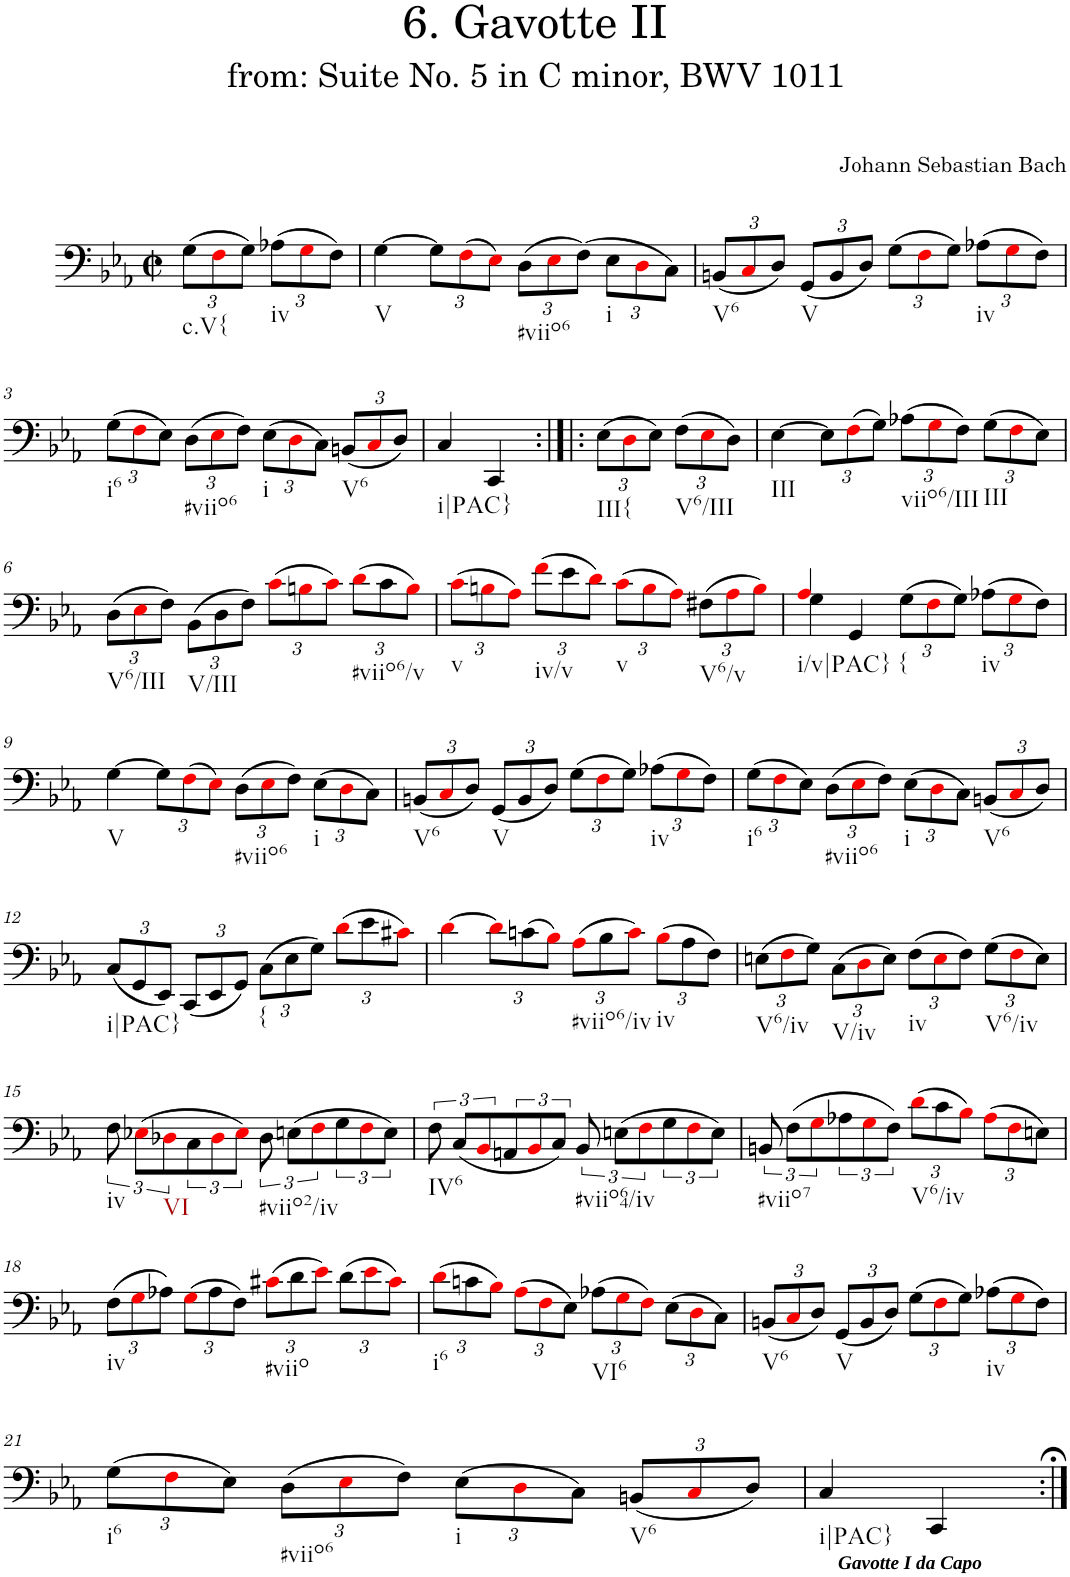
**kern
*part1
*staff1
*I"Piano
*I'Pno.
*clefF4
*k[b-e-a-]
*M2/2
*met(c|)
*Xbrackettup
=
!LO:TX:b:t=c.V{
(12G\L
12Fi\
12G\J)
!LO:TX:b:t=iv
(12A-X\L
12Gi\
12F\J)
=1
!LO:TX:b:t=V
[4G\
12G\L]
(12Fi\
12E-i\J)
!LO:TX:b:t=#viio6
(12D\L
12E-i\
(12F\J)
!LO:TX:b:t=i
12E-\L
12Di\
12C\J)
=2
!LO:TX:b:t=V6
(12BBn/L
12Ci/
12D/J)
!LO:TX:b:t=V
(12GG/L
12BB/
12D/J)
(12G\L
12Fi\
12G\J)
!LO:TX:b:t=iv
(12A-X\L
12Gi\
12F\J)
!!LO:LB:g=z
=3
!LO:TX:b:t=i6
(12G\L
12Fi\
12E-\J)
!LO:TX:b:t=#viio6
(12D\L
12E-i\
12F\J)
!LO:TX:b:t=i
(12E-\L
12Di\
12C\J)
!LO:TX:b:t=V6
(12BBn/L
12Ci/
12D/J)
=4
!LO:TX:b:t=i|PAC}
4C/
4CC/
!LO:TX:b:t=III{
(12E-\L
12Di\
12E-\J)
!LO:TX:b:t=V6/III
(12F\L
12E-i\
12D\J)
=5
!LO:TX:b:t=III
[4E-\
12E-\L]
(12Fi\
12G\J)
!LO:TX:b:t=viio6/III
(12A-X\L
12Gi\
12F\J)
!LO:TX:b:t=III
(12G\L
12Fi\
12E-\J)
!!LO:LB:g=z
=6
!LO:TX:b:t=V6/III
(12D\L
12E-i\
12F\J)
!LO:TX:b:t=V/III
(12BB-\L
12D\
12F\J)
(12ci\L
12Bni\
12ci\J)
!LO:TX:b:t=#viio6/v
(12di\L
12c\
12Bi\J)
=7
!LO:TX:b:t=v
(12ci\L
12Bni\
12A-i\J)
!LO:TX:b:t=iv/v
(12fi\L
12e-\
12di\J)
!LO:TX:b:t=v
(12ci\L
12Bi\
12A-i\J)
!LO:TX:b:t=V6/v
(12F#X\L
12A-i\
12Bi\J)
=8
*^
!LO:TX:b:t=i/v|PAC}	!
4A-i/	4G\
4GG/	2.ryy
!LO:TX:b:t={	!
(12G\L	.
12Fi\	.
12G\J)	.
!LO:TX:b:t=iv	!
(12A-X\L	.
12Gi\	.
12F\J)	.
*v	*v
!!LO:LB:g=z
=9
!LO:TX:b:t=V
[4G\
12G\L]
(12Fi\
12E-i\J)
!LO:TX:b:t=#viio6
(12D\L
12E-i\
12F\J)
!LO:TX:b:t=i
(12E-\L
12Di\
12C\J)
=10
!LO:TX:b:t=V6
(12BBn/L
12Ci/
12D/J)
!LO:TX:b:t=V
(12GG/L
12BB/
12D/J)
(12G\L
12Fi\
12G\J)
!LO:TX:b:t=iv
(12A-X\L
12Gi\
12F\J)
=11
!LO:TX:b:t=i6
(12G\L
12Fi\
12E-\J)
!LO:TX:b:t=#viio6
(12D\L
12E-i\
12F\J)
!LO:TX:b:t=i
(12E-\L
12Di\
12C\J)
!LO:TX:b:t=V6
(12BBn/L
12Ci/
12D/J)
!!LO:LB:g=z
=12
!LO:TX:b:t=i|PAC}
(12C/L
12GG/
12EE-/J)
(12CC/L
12EE-/
12GG/J)
!LO:TX:b:t={
(12C\L
12E-\
12G\J)
(12di\L
12e-\
12c#Xi\J)
=13
[4di\
12di\L]
(12cn\
12B-i\J)
!LO:TX:b:t=#viio6/iv
(12A-i\L
12B-\
12ci\J)
!LO:TX:b:t=iv
(12B-i\L
12A-\
12F\J)
=14
!LO:TX:b:t=V6/iv
(12En\L
12Fi\
12G\J)
!LO:TX:b:t=V/iv
(12C\L
12Di\
12E\J)
!LO:TX:b:t=iv
(12F\L
12Ei\
12F\J)
!LO:TX:b:t=V6/iv
(12G\L
12Fi\
12E\J)
!!LO:LB:g=z
=15
*brackettup
!LO:TX:b:t=iv
12F\
(12E-Xi\L
!LO:TX:b:t=VI
12D-Xi\
12C\
12D-i\
12E-i\J)
!LO:TX:b:t=#viio2/iv
12D-\
(12En\L
12Fi\
12G\
12Fi\
12E\J)
=16
!LO:TX:b:t=IV6
12F\
(12C/L
12BB-i/
12AAn/
12BB-i/
12C/J)
!LO:TX:b:t=#viio64/iv
12BB-/
(12En\L
12Fi\
12G\
12Fi\
12E\J)
=17
!LO:TX:b:t=#viio7
12BBn/
(12F\L
12Gi\
12A-X\
12Gi\
12F\J)
*Xbrackettup
!LO:TX:b:t=V6/iv
(12di\L
12c\
12B-i\J)
(12A-i\L
12Fi\
12En\J)
!!LO:LB:g=z
=18
!LO:TX:b:t=iv
(12F\L
12Gi\
12A-X\J)
(12Gi\L
12A-\
12F\J)
!LO:TX:b:t=#viio
(12c#Xi\L
12d\
12e-i\J)
(12d\L
12e-i\
12c#i\J)
=19
!LO:TX:b:t=i6
(12di\L
12cn\
12B-i\J)
(12A-i\L
12Fi\
12E-\J)
!LO:TX:b:t=VI6
(12A-X\L
12Gi\
12Fi\J)
(12E-\L
12Di\
12C\J)
=20
!LO:TX:b:t=V6
(12BBn/L
12Ci/
12D/J)
!LO:TX:b:t=V
(12GG/L
12BB/
12D/J)
(12G\L
12Fi\
12G\J)
!LO:TX:b:t=iv
(12A-X\L
12Gi\
12F\J)
!!LO:LB:g=z
=21
!LO:TX:b:t=i6
(12G\L
12Fi\
12E-\J)
!LO:TX:b:t=#viio6
(12D\L
12E-i\
12F\J)
!LO:TX:b:t=i
(12E-\L
12Di\
12C\J)
!LO:TX:b:t=V6
(12BBn/L
12Ci/
12D/J)
=22
!LO:TX:b:t=i|PAC}
4C/
!LO:TX:b:Bi:t=Gavotte I da Capo
4CC/
=:|!
*-
